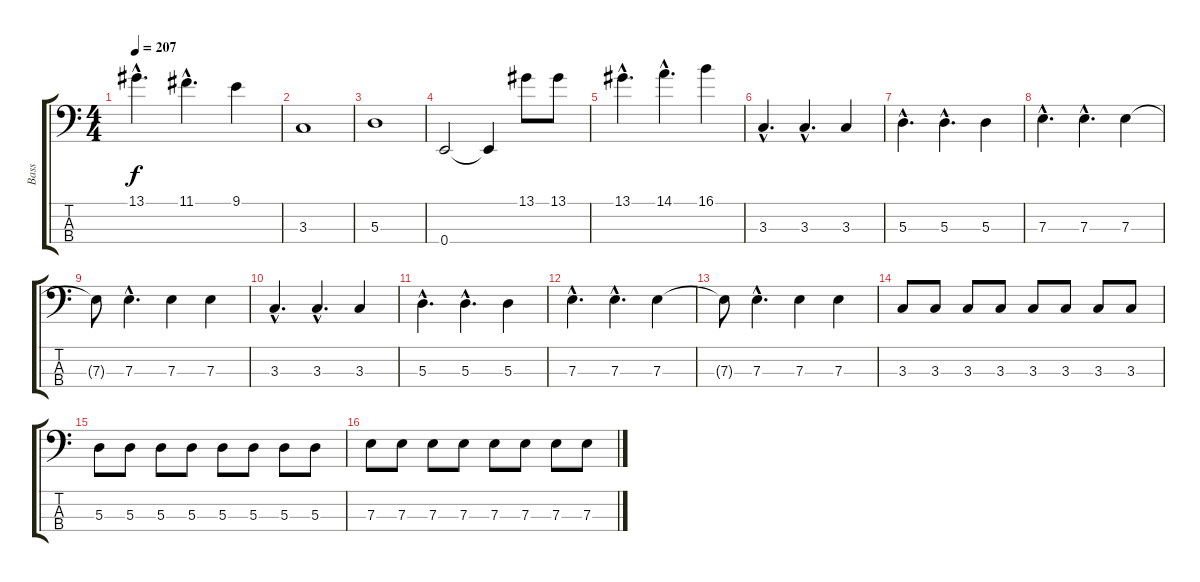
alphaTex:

\track ("Bass" "Bass") {instrument electricbassfinger}
\staff {score tabs}
\tuning (G2 D2 A1 E1) {hide}
\ts (4 4)
\tempo 207
\clef f4
\ks c
13.1{hac}.4{d dy f} 11.1{hac}.4{d} 9.1.4 |
3.3.1 |
5.3.1 |
0.4.2 0.4{t}.4 13.1.8 13.1.8 |
13.1{hac}.4{d} 14.1{hac}.4{d} 16.1.4 |
3.3{hac}.4{d} 3.3{hac}.4{d} 3.3.4 |
5.3{hac}.4{d} 5.3{hac}.4{d} 5.3.4 |
7.3{hac}.4{d} 7.3{hac}.4{d} 7.3.4 |
7.3{t}.8 7.3{hac}.4{d} 7.3.4 7.3.4 |
3.3{hac}.4{d} 3.3{hac}.4{d} 3.3.4 |
5.3{hac}.4{d} 5.3{hac}.4{d} 5.3.4 |
7.3{hac}.4{d} 7.3{hac}.4{d} 7.3.4 |
7.3{t}.8 7.3{hac}.4{d} 7.3.4 7.3.4 |
3.3.8 3.3.8 3.3.8 3.3.8 3.3.8 3.3.8 3.3.8 3.3.8 |
5.3.8 5.3.8 5.3.8 5.3.8 5.3.8 5.3.8 5.3.8 5.3.8 |
7.3.8 7.3.8 7.3.8 7.3.8 7.3.8 7.3.8 7.3.8 7.3.8
